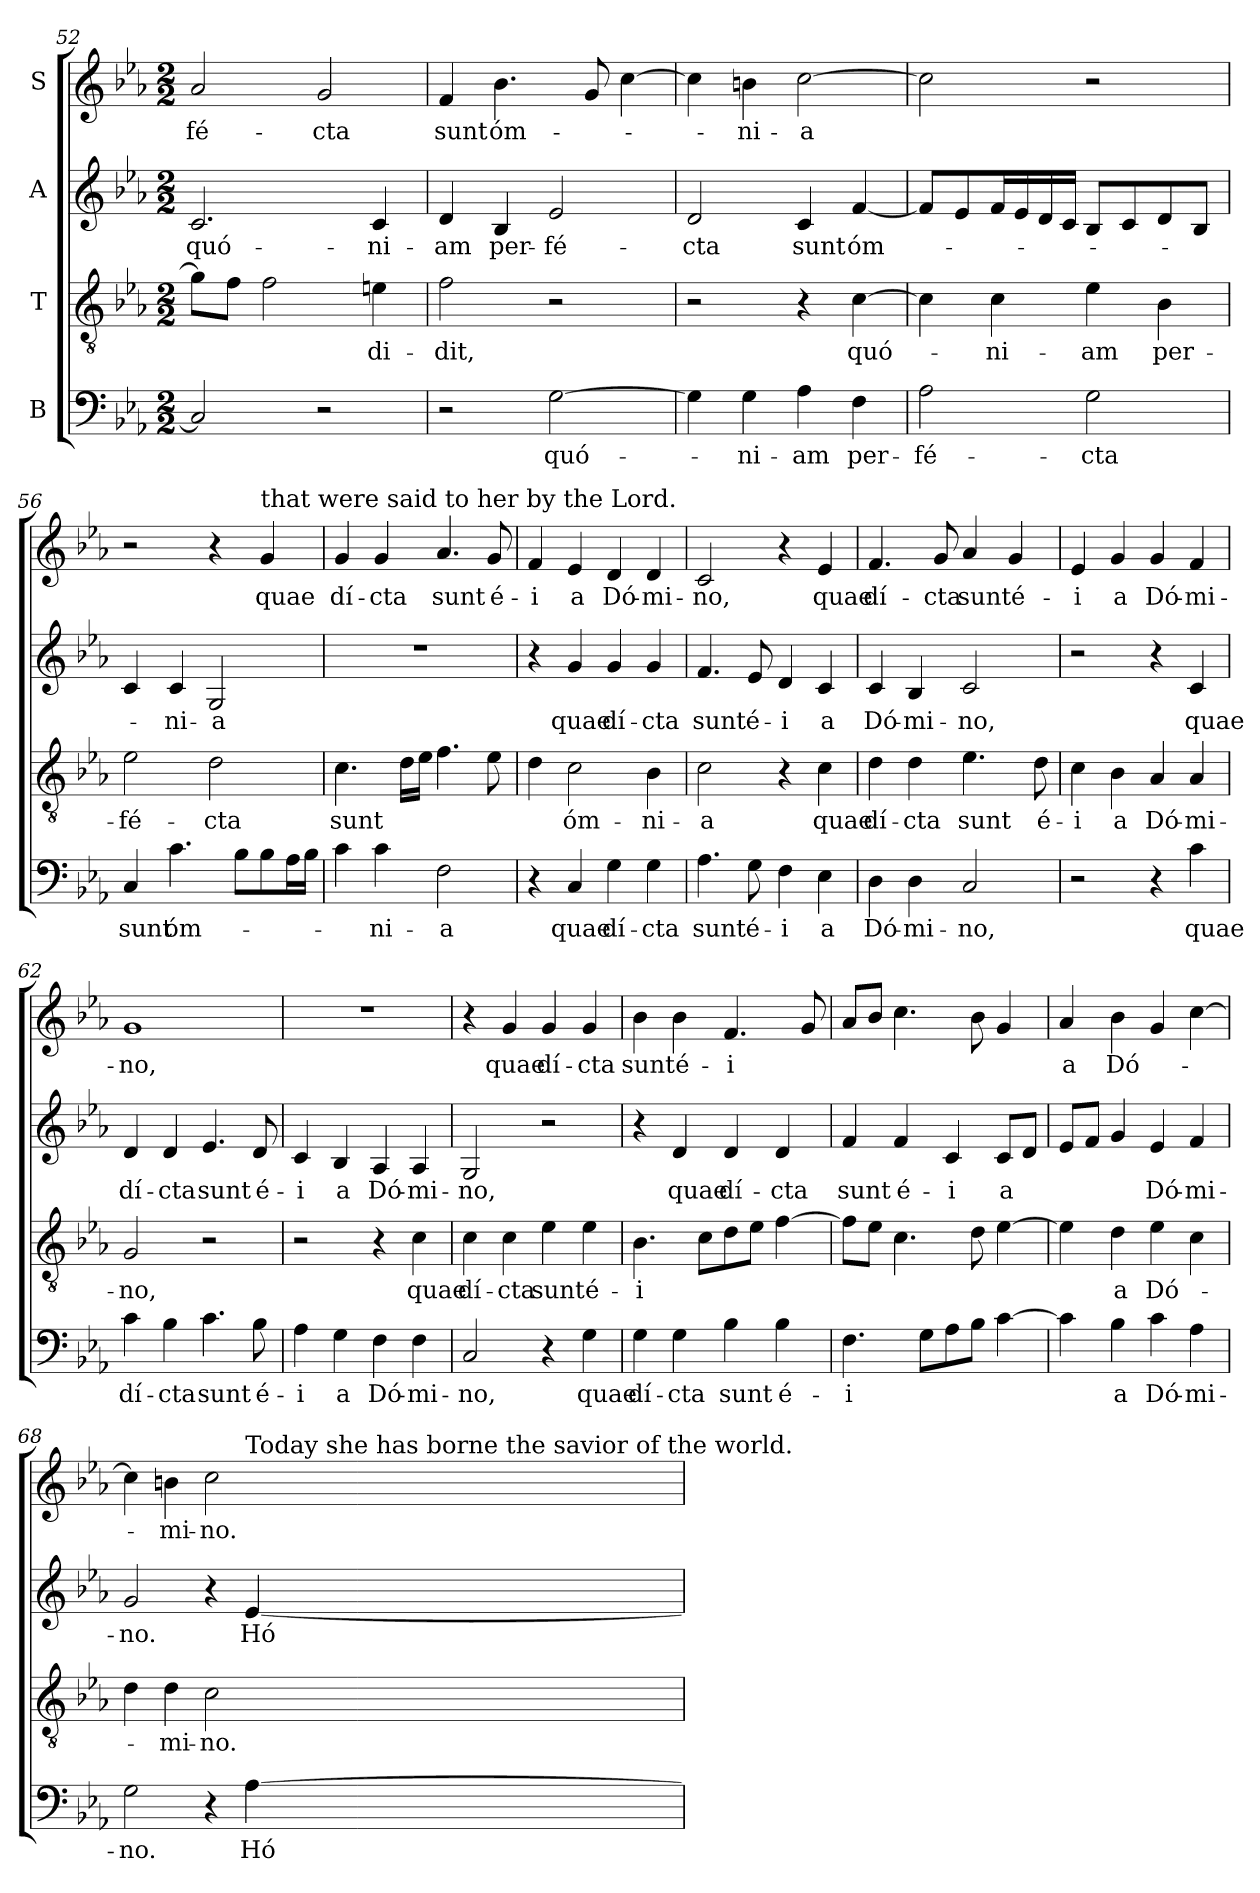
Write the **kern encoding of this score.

**kern	**text	**kern	**text	**kern	**text	**kern	**text
*part4	*part4	*part3	*part3	*part2	*part2	*part1	*part1
*staff4	*staff4	*staff3	*staff3	*staff2	*staff2	*staff1	*staff1
*I"B	*	*I"T	*	*I"A	*	*I"S	*
*clefF4	*	*clefGv2	*	*clefG2	*	*clefG2	*
*k[b-e-a-]	*	*k[b-e-a-]	*	*k[b-e-a-]	*	*k[b-e-a-]	*
*E-:	*	*E-:	*	*E-:	*	*E-:	*
*M2/2	*	*M2/2	*	*M2/2	*	*M2/2	*
=52	=52	=52	=52	=52	=52	=52	=52
!	!	!	!	!	!LO:LY:b	!	!LO:LY:b
2C/]	.	8g\L]	.	2.c/	quó-	2a-/	-fé-
.	.	8f\J	.	.	.	.	.
.	.	2f\	.	.	.	.	.
!	!	!	!	!	!	!	!LO:LY:b
2r	.	.	.	.	.	2g/	-cta
!	!	!	!LO:LY:b	!	!LO:LY:b	!	!
.	.	4eni\	-di-	4c/	-ni-	.	.
=53	=53	=53	=53	=53	=53	=53	=53
!	!	!	!LO:LY:b	!	!LO:LY:b	!	!LO:LY:b
2r	.	2f\	-dit,	4d/	-am	4f/	sunt
!	!	!	!	!	!LO:LY:b	!	!LO:LY:b
.	.	.	.	4B-/	per-	4.b-\	óm-
!	!LO:LY:b	!	!	!	!LO:LY:b	!	!
[2G\	quó-	2r	.	2e-/	-fé-	.	.
.	.	.	.	.	.	8g/	.
.	.	.	.	.	.	[4cc\	.
!!LO:PB:g=z
=54	=54	=54	=54	=54	=54	=54	=54
!	!	!	!	!	!LO:LY:b	!	!
4G\]	.	2r	.	2d/	-cta	4cc\]	.
!	!LO:LY:b	!	!	!	!	!	!LO:LY:b
4G\	-ni-	.	.	.	.	4bni\	-ni-
!	!LO:LY:b	!	!	!	!LO:LY:b	!	!LO:LY:b
4A-\	-am	4r	.	4c/	sunt	[2cc\	-a
!	!LO:LY:b	!	!LO:LY:b	!	!LO:LY:b	!	!
4F\	per-	[4c\	quó-	[4f/	óm-	.	.
=55	=55	=55	=55	=55	=55	=55	=55
!	!LO:LY:b	!	!	!	!	!	!
2A-\	-fé-	4c\]	.	8f/L]	.	2cc\]	.
.	.	.	.	8e-/	.	.	.
!	!	!	!LO:LY:b	!	!	!	!
.	.	4c\	-ni-	16f/L	.	.	.
.	.	.	.	16e-/	.	.	.
.	.	.	.	16d/	.	.	.
.	.	.	.	16c/JJ	.	.	.
!	!LO:LY:b	!	!LO:LY:b	!	!	!	!
2G\	-cta	4e-\	-am	8B-/L	.	2r	.
.	.	.	.	8c/	.	.	.
!	!	!	!LO:LY:b	!	!	!	!
.	.	4B-\	per-	8d/	.	.	.
.	.	.	.	8B-/J	.	.	.
=56	=56	=56	=56	=56	=56	=56	=56
!	!LO:LY:b	!	!LO:LY:b	!	!	!	!
4C/	sunt	2e-\	-fé-	4c/	.	2r	.
!	!LO:LY:b	!	!	!	!LO:LY:b	!	!
4.c\	óm-	.	.	4c/	-ni-	.	.
!	!	!	!LO:LY:b	!	!LO:LY:b	!	!
.	.	2d\	-cta	2G/	-a	4r	.
8B-\L	.	.	.	.	.	.	.
!	!	!	!	!	!	!LO:TX:a:t=that were said to her by the Lord.	!
!	!	!	!	!	!	!	!LO:LY:b
8B-\	.	.	.	.	.	4g/	quae
16A-\L	.	.	.	.	.	.	.
16B-\JJ	.	.	.	.	.	.	.
=57	=57	=57	=57	=57	=57	=57	=57
!	!	!	!LO:LY:b	!	!	!	!LO:LY:b
4c\	.	4.c\	sunt	1r	.	4g/	dí-
!	!LO:LY:b	!	!	!	!	!	!LO:LY:b
4c\	-ni-	.	.	.	.	4g/	-cta
.	.	16d\LL	.	.	.	.	.
.	.	16e-\JJ	.	.	.	.	.
!	!LO:LY:b	!	!	!	!	!	!LO:LY:b
2F\	-a	4.f\	.	.	.	4.a-/	sunt
!	!	!	!	!	!	!	!LO:LY:b
.	.	8e-\	.	.	.	8g/	é-
=58	=58	=58	=58	=58	=58	=58	=58
!	!	!	!	!	!	!	!LO:LY:b
4r	.	4d\	.	4r	.	4f/	-i
!	!LO:LY:b	!	!LO:LY:b	!	!LO:LY:b	!	!LO:LY:b
4C/	quae	2c\	óm-	4g/	quae	4e-/	a
!	!LO:LY:b	!	!	!	!LO:LY:b	!	!LO:LY:b
4G\	dí-	.	.	4g/	dí-	4d/	Dó-
!	!LO:LY:b	!	!LO:LY:b	!	!LO:LY:b	!	!LO:LY:b
4G\	-cta	4B-\	-ni-	4g/	-cta	4d/	-mi-
!!LO:LB:g=z
=59	=59	=59	=59	=59	=59	=59	=59
!	!LO:LY:b	!	!LO:LY:b	!	!LO:LY:b	!	!LO:LY:b
4.A-\	sunt	2c\	-a	4.f/	sunt	2c/	-no,
!	!LO:LY:b	!	!	!	!LO:LY:b	!	!
8G\	é-	.	.	8e-/	é-	.	.
!	!LO:LY:b	!	!	!	!LO:LY:b	!	!
4F\	-i	4r	.	4d/	-i	4r	.
!	!LO:LY:b	!	!LO:LY:b	!	!LO:LY:b	!	!LO:LY:b
4E-\	a	4c\	quae	4c/	a	4e-/	quae
=60	=60	=60	=60	=60	=60	=60	=60
!	!LO:LY:b	!	!LO:LY:b	!	!LO:LY:b	!	!LO:LY:b
4D\	Dó-	4d\	dí-	4c/	Dó-	4.f/	dí-
!	!LO:LY:b	!	!LO:LY:b	!	!LO:LY:b	!	!
4D\	-mi-	4d\	-cta	4B-/	-mi-	.	.
!	!	!	!	!	!	!	!LO:LY:b
.	.	.	.	.	.	8g/	-cta
!	!LO:LY:b	!	!LO:LY:b	!	!LO:LY:b	!	!LO:LY:b
2C/	-no,	4.e-\	sunt	2c/	-no,	4a-/	sunt
!	!	!	!	!	!	!	!LO:LY:b
.	.	.	.	.	.	4g/	é-
!	!	!	!LO:LY:b	!	!	!	!
.	.	8d\	é-	.	.	.	.
=61	=61	=61	=61	=61	=61	=61	=61
!	!	!	!LO:LY:b	!	!	!	!LO:LY:b
2r	.	4c\	-i	2r	.	4e-/	-i
!	!	!	!LO:LY:b	!	!	!	!LO:LY:b
.	.	4B-\	a	.	.	4g/	a
!	!	!	!LO:LY:b	!	!	!	!LO:LY:b
4r	.	4A-/	Dó-	4r	.	4g/	Dó-
!	!LO:LY:b	!	!LO:LY:b	!	!LO:LY:b	!	!LO:LY:b
4c\	quae	4A-/	-mi-	4c/	quae	4f/	-mi-
=62	=62	=62	=62	=62	=62	=62	=62
!	!LO:LY:b	!	!LO:LY:b	!	!LO:LY:b	!	!LO:LY:b
4c\	dí-	2G/	-no,	4d/	dí-	1g	-no,
!	!LO:LY:b	!	!	!	!LO:LY:b	!	!
4B-\	-cta	.	.	4d/	-cta	.	.
!	!LO:LY:b	!	!	!	!LO:LY:b	!	!
4.c\	sunt	2r	.	4.e-/	sunt	.	.
!	!LO:LY:b	!	!	!	!LO:LY:b	!	!
8B-\	é-	.	.	8d/	é-	.	.
=63	=63	=63	=63	=63	=63	=63	=63
!	!LO:LY:b	!	!	!	!LO:LY:b	!	!
4A-\	-i	2r	.	4c/	-i	1r	.
!	!LO:LY:b	!	!	!	!LO:LY:b	!	!
4G\	a	.	.	4B-/	a	.	.
!	!LO:LY:b	!	!	!	!LO:LY:b	!	!
4F\	Dó-	4r	.	4A-/	Dó-	.	.
!	!LO:LY:b	!	!LO:LY:b	!	!LO:LY:b	!	!
4F\	-mi-	4c\	quae	4A-/	-mi-	.	.
!!LO:PB:g=z
=64	=64	=64	=64	=64	=64	=64	=64
!	!LO:LY:b	!	!LO:LY:b	!	!LO:LY:b	!	!
2C/	-no,	4c\	dí-	2G/	-no,	4r	.
!	!	!	!LO:LY:b	!	!	!	!LO:LY:b
.	.	4c\	-cta	.	.	4g/	quae
!	!	!	!LO:LY:b	!	!	!	!LO:LY:b
4r	.	4e-\	sunt	2r	.	4g/	dí-
!	!LO:LY:b	!	!LO:LY:b	!	!	!	!LO:LY:b
4G\	quae	4e-\	é-	.	.	4g/	-cta
=65	=65	=65	=65	=65	=65	=65	=65
!	!LO:LY:b	!	!LO:LY:b	!	!	!	!LO:LY:b
4G\	dí-	4.B-\	-i	4r	.	4b-\	sunt
!	!LO:LY:b	!	!	!	!LO:LY:b	!	!LO:LY:b
4G\	-cta	.	.	4d/	quae	4b-\	é-
.	.	8c\L	.	.	.	.	.
!	!LO:LY:b	!	!	!	!LO:LY:b	!	!LO:LY:b
4B-\	sunt	8d\	.	4d/	dí-	4.f/	-i
.	.	8e-\J	.	.	.	.	.
!	!LO:LY:b	!	!	!	!LO:LY:b	!	!
4B-\	é-	[4f\	.	4d/	-cta	.	.
.	.	.	.	.	.	8g/	.
=66	=66	=66	=66	=66	=66	=66	=66
!	!LO:LY:b	!	!	!	!LO:LY:b	!	!
4.F\	-i	8f\L]	.	4f/	sunt	8a-/L	.
.	.	8e-\J	.	.	.	8b-/J	.
!	!	!	!	!	!LO:LY:b	!	!
.	.	4.c\	.	4f/	é-	4.cc\	.
8G\L	.	.	.	.	.	.	.
!	!	!	!	!	!LO:LY:b	!	!
8A-\	.	.	.	4c/	-i	.	.
8B-\J	.	8d\	.	.	.	8b-\	.
!	!	!	!	!	!LO:LY:b	!	!
[4c\	.	[4e-\	.	8c/L	a	4g/	.
.	.	.	.	8d/J	.	.	.
=67	=67	=67	=67	=67	=67	=67	=67
!	!	!	!	!	!	!	!LO:LY:b
4c\]	.	4e-\]	.	8e-/L	.	4a-/	a
.	.	.	.	8f/J	.	.	.
!	!LO:LY:b	!	!LO:LY:b	!	!	!	!LO:LY:b
4B-\	a	4d\	a	4g/	.	4b-\	Dó-
!	!LO:LY:b	!	!LO:LY:b	!	!LO:LY:b	!	!
4c\	Dó-	4e-\	Dó-	4e-/	Dó-	4g/	.
!	!LO:LY:b	!	!	!	!LO:LY:b	!	!
4A-\	-mi-	4c\	.	4f/	-mi-	[4cc\	.
=68	=68	=68	=68	=68	=68	=68	=68
!	!LO:LY:b	!	!	!	!LO:LY:b	!	!
*	*	*	*	*	*	*^	*
2G\	-no.	4d\	.	2g/	-no.	4cc\]	2.ryy	.
!	!	!	!LO:LY:b	!	!	!	!	!LO:LY:b
.	.	4d\	-mi-	.	.	4bni\	.	-mi-
!	!	!	!LO:LY:b	!	!	!	!	!LO:LY:b
4r	.	2c\	-no.	4r	.	2cc\	.	-no.
!	!	!	!	!	!	!	!LO:TX:a:t=Today she has borne the savior of the world.	!
!	!LO:LY:b	!	!	!	!LO:LY:b	!	!	!
[4A-\	Hó-	.	.	[4e-/	Hó-	.	4ryy	.
*	*	*	*	*	*	*v	*v	*
=	=	=	=	=	=	=	=
*-	*-	*-	*-	*-	*-	*-	*-
